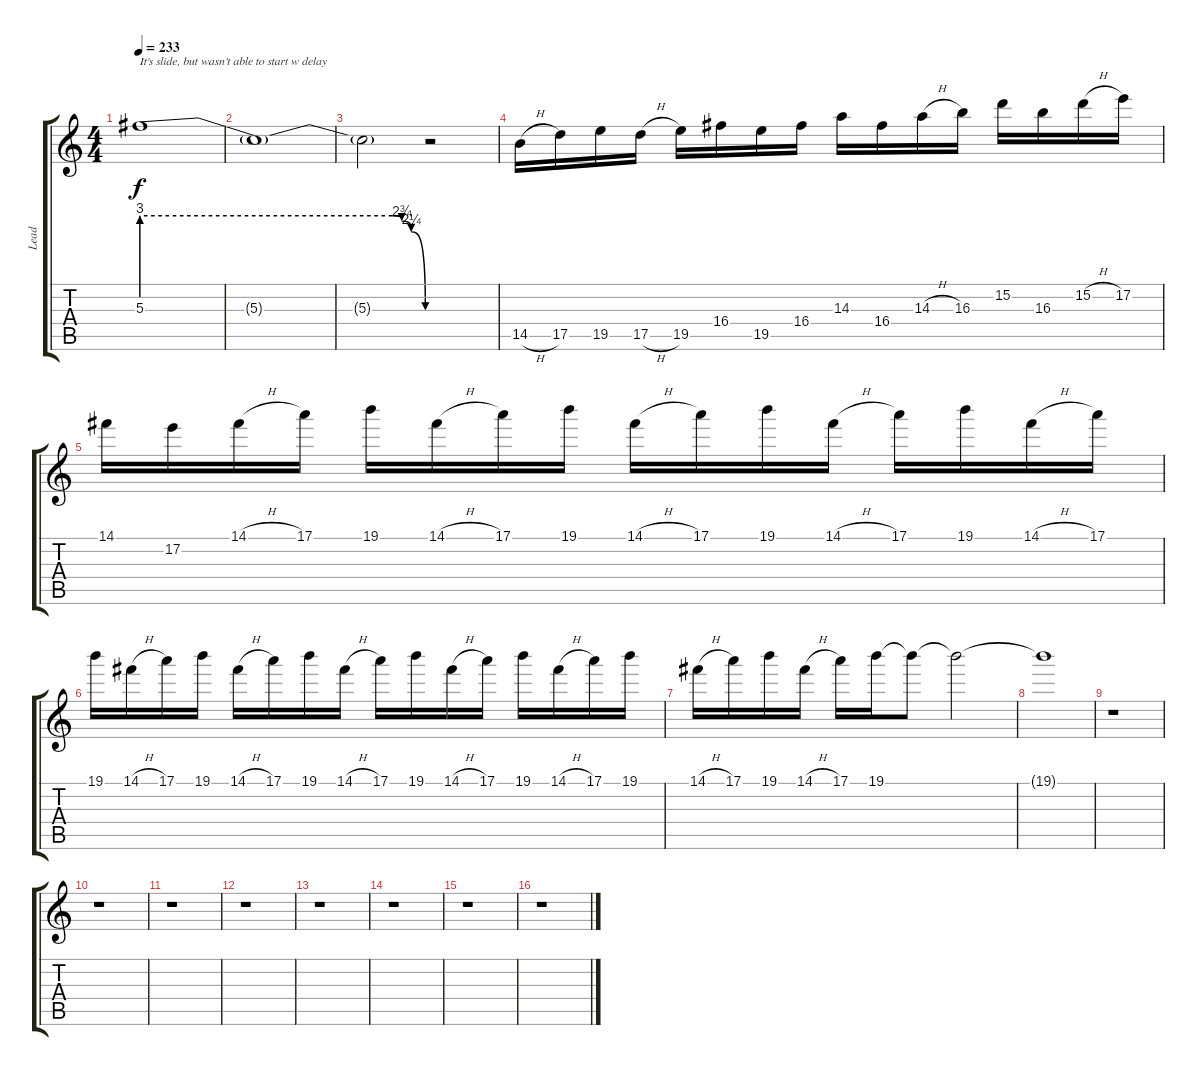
\track ("Lead" "Lead") {instrument distortionguitar}
\staff {score tabs}
\tuning (E4 B3 G3 D3 A2 E2) {hide}
\ts (4 4)
\tempo 233
\clef g2
\ks c
5.3{be (custom 0 12 53 12 55 11 57 9 60 0)}.1{txt "It's slide, but wasn't able to start w delay" dy f} |
5.3{t}.1 |
5.3{t}.2 r.2 |
14.5{h}.16 17.5.16 19.5.16 17.5{h}.16 19.5.16 16.4.16 19.5.16 16.4.16 14.3.16 16.4.16 14.3{h}.16 16.3.16 15.2.16 16.3.16 15.2{h}.16 17.2.16 |
14.1.16 17.2.16 14.1{h}.16 17.1.16 19.1.16 14.1{h}.16 17.1.16 19.1.16 14.1{h}.16 17.1.16 19.1.16 14.1{h}.16 17.1.16 19.1.16 14.1{h}.16 17.1.16 |
19.1.16 14.1{h}.16 17.1.16 19.1.16 14.1{h}.16 17.1.16 19.1.16 14.1{h}.16 17.1.16 19.1.16 14.1{h}.16 17.1.16 19.1.16 14.1{h}.16 17.1.16 19.1.16 |
14.1{h}.16 17.1.16 19.1.16 14.1{h}.16 17.1.16 19.1.16 19.1{t}.8 19.1{t}.2 |
19.1{t}.1 |
r.1 |
r.1 |
r.1 |
r.1 |
r.1 |
r.1 |
r.1 |
r.1
